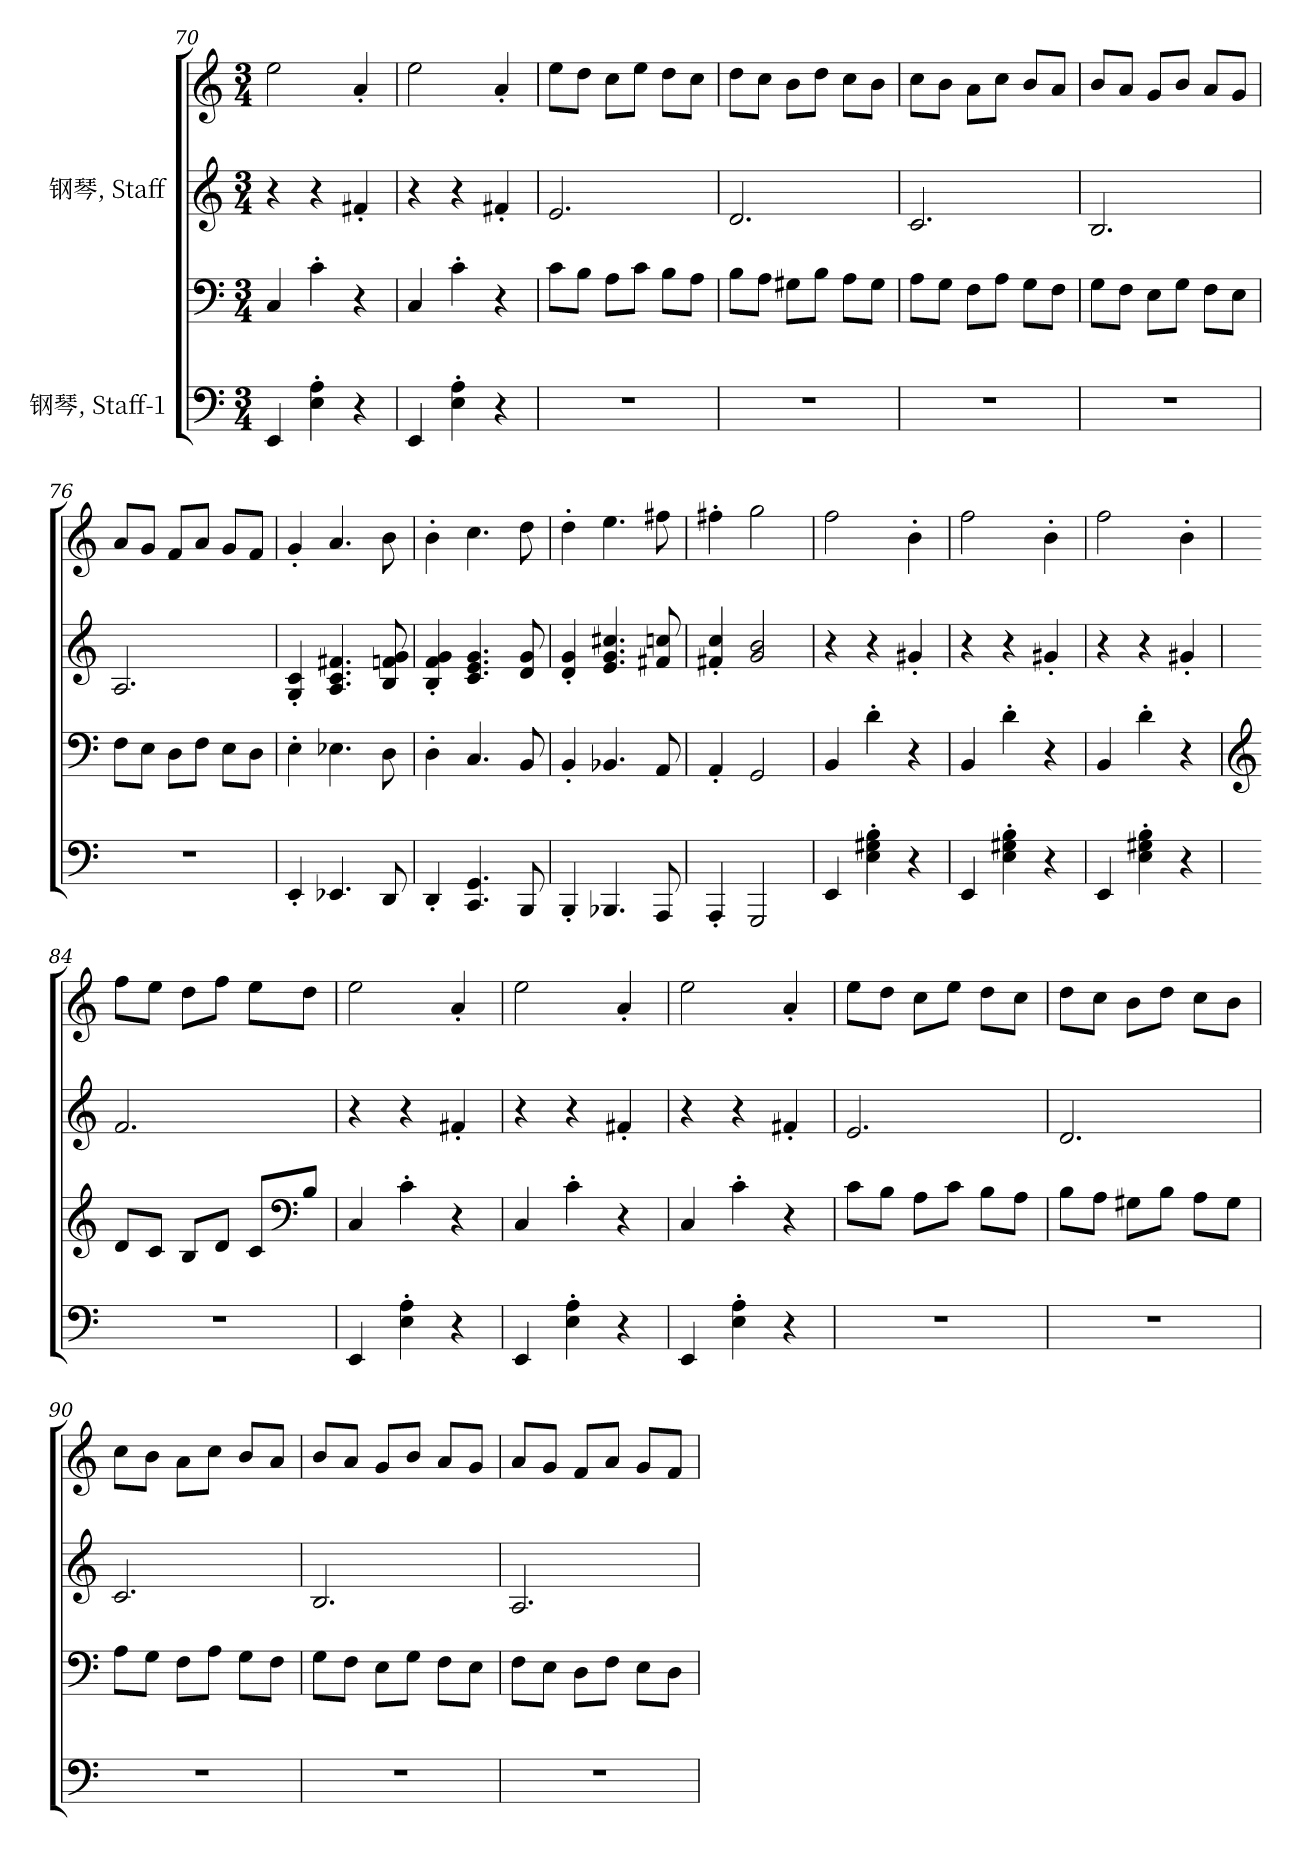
**kern	**kern	**kern	**kern
*part2	*part2	*part1	*part1
*staff4	*staff3	*staff2	*staff1
*I"钢琴, Staff-1	*	*I"钢琴, Staff	*
*clefF4	*clefF4	*clefG2	*clefG2
*k[]	*k[]	*k[]	*k[]
*M3/4	*M3/4	*M3/4	*M3/4
=70	=70	=70	=70
4EE/	4C/	4r	2ee\
4E\' 4A\'	4c'\	4r	.
4r	4r	4f#X'/	4a'/
=71	=71	=71	=71
4EE/	4C/	4r	2ee\
4E\' 4A\'	4c'\	4r	.
4r	4r	4f#X'/	4a'/
=72	=72	=72	=72
2.r	8c\L	2.e/	8ee\L
.	8B\J	.	8dd\J
.	8A\L	.	8cc\L
.	8c\J	.	8ee\J
.	8B\L	.	8dd\L
.	8A\J	.	8cc\J
!!LO:LB:g=z
=73	=73	=73	=73
2.r	8B\L	2.d/	8dd\L
.	8A\J	.	8cc\J
.	8G#X\L	.	8b\L
.	8B\J	.	8dd\J
.	8A\L	.	8cc\L
.	8G#\J	.	8b\J
=74	=74	=74	=74
2.r	8A\L	2.c/	8cc\L
.	8G\J	.	8b\J
.	8F\L	.	8a\L
.	8A\J	.	8cc\J
.	8G\L	.	8b/L
.	8F\J	.	8a/J
=75	=75	=75	=75
2.r	8G\L	2.B/	8b/L
.	8F\J	.	8a/J
.	8E\L	.	8g/L
.	8G\J	.	8b/J
.	8F\L	.	8a/L
.	8E\J	.	8g/J
=76	=76	=76	=76
2.r	8F\L	2.A/	8a/L
.	8E\J	.	8g/J
.	8D\L	.	8f/L
.	8F\J	.	8a/J
.	8E\L	.	8g/L
.	8D\J	.	8f/J
=77	=77	=77	=77
4EE'/	4E'\	4G/' 4c/'	4g'/
4.EE-X/	4.E-X\	4.A/ 4.c/ 4.f#X/	4.a/
8DD/	8D\	8B/ 8fn/ 8g/	8b\
=78	=78	=78	=78
4DD'/	4D'\	4B/' 4f/' 4g/'	4b'\
4.CC/ 4.GG/	4.C/	4.c/ 4.e/ 4.g/	4.cc\
8BBB/	8BB/	8d/ 8g/	8dd\
!!LO:PB:g=z
=79	=79	=79	=79
4BBB'/	4BB'/	4d/' 4g/'	4dd'\
4.BBB-X/	4.BB-X/	4.e/ 4.g/ 4.cc#X/	4.ee\
8AAA/	8AA/	8f#X/ 8ccn/	8ff#X\
=80	=80	=80	=80
4AAA'/	4AA'/	4f#X/' 4cc/'	4ff#X'\
2GGG/	2GG/	2g/ 2b/	2gg\
=81	=81	=81	=81
4EE/	4BB/	4r	2ff\
4E\' 4G#X\' 4B\'	4d'\	4r	.
4r	4r	4g#X'/	4b'\
=82	=82	=82	=82
4EE/	4BB/	4r	2ff\
4E\' 4G#X\' 4B\'	4d'\	4r	.
4r	4r	4g#X'/	4b'\
=83	=83	=83	=83
4EE/	4BB/	4r	2ff\
4E\' 4G#X\' 4B\'	4d'\	4r	.
4r	4r	4g#X'/	4b'\
=84	=84	=84	=84
*	*clefG2	*	*
2.r	8d/L	2.f/	8ff\L
.	8c/J	.	8ee\J
.	8B/L	.	8dd\L
.	8d/J	.	8ff\J
.	8c/L	.	8ee\L
*	*clefF4	*	*
.	8B/J	.	8dd\J
=85	=85	=85	=85
4EE/	4C/	4r	2ee\
4E\' 4A\'	4c'\	4r	.
4r	4r	4f#X'/	4a'/
!!LO:LB:g=z
=86	=86	=86	=86
4EE/	4C/	4r	2ee\
4E\' 4A\'	4c'\	4r	.
4r	4r	4f#X'/	4a'/
=87	=87	=87	=87
4EE/	4C/	4r	2ee\
4E\' 4A\'	4c'\	4r	.
4r	4r	4f#X'/	4a'/
=88	=88	=88	=88
2.r	8c\L	2.e/	8ee\L
.	8B\J	.	8dd\J
.	8A\L	.	8cc\L
.	8c\J	.	8ee\J
.	8B\L	.	8dd\L
.	8A\J	.	8cc\J
=89	=89	=89	=89
2.r	8B\L	2.d/	8dd\L
.	8A\J	.	8cc\J
.	8G#X\L	.	8b\L
.	8B\J	.	8dd\J
.	8A\L	.	8cc\L
.	8G#\J	.	8b\J
=90	=90	=90	=90
2.r	8A\L	2.c/	8cc\L
.	8G\J	.	8b\J
.	8F\L	.	8a\L
.	8A\J	.	8cc\J
.	8G\L	.	8b/L
.	8F\J	.	8a/J
=91	=91	=91	=91
2.r	8G\L	2.B/	8b/L
.	8F\J	.	8a/J
.	8E\L	.	8g/L
.	8G\J	.	8b/J
.	8F\L	.	8a/L
.	8E\J	.	8g/J
!!LO:LB:g=z
=92	=92	=92	=92
2.r	8F\L	2.A/	8a/L
.	8E\J	.	8g/J
.	8D\L	.	8f/L
.	8F\J	.	8a/J
.	8E\L	.	8g/L
.	8D\J	.	8f/J
=	=	=	=
*-	*-	*-	*-
